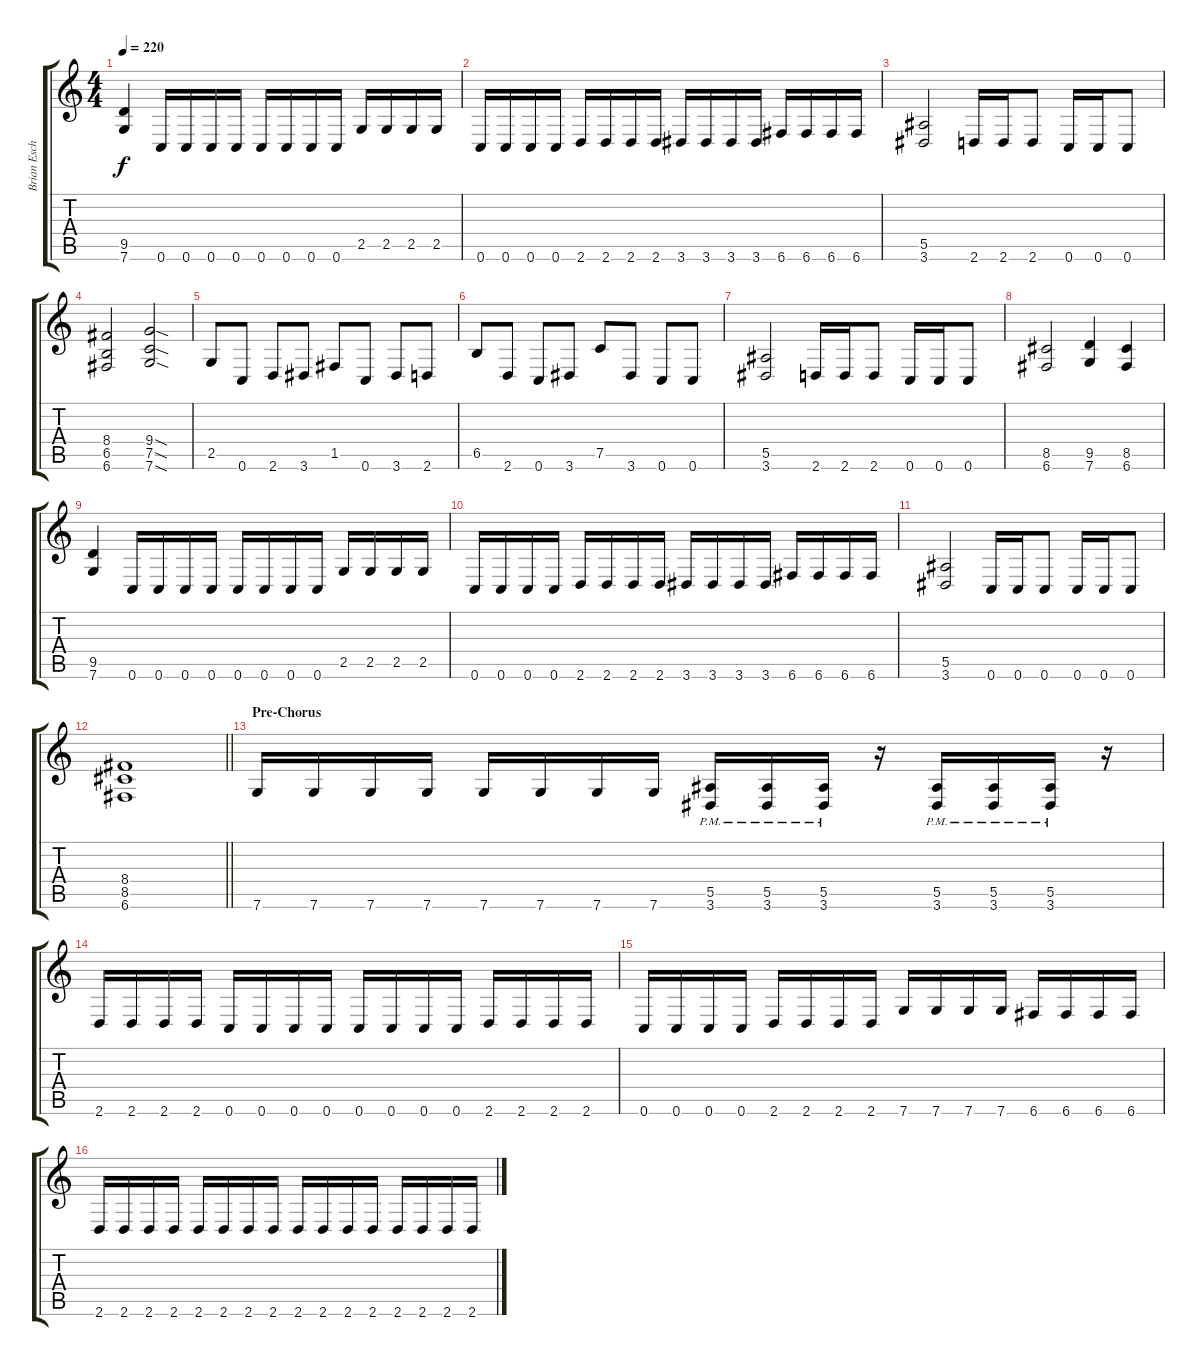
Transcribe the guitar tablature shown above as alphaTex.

\track ("Brian Eschbach" "Brian Esch") {instrument distortionguitar}
\staff {score tabs}
\tuning (C4 G3 Eb3 Bb2 F2 C2) {hide}
\ts (4 4)
\tempo 220
\clef g2
\ks c
(9.5 7.6).4{dy f} 0.6.16 0.6.16 0.6.16 0.6.16 0.6.16 0.6.16 0.6.16 0.6.16 2.5.16 2.5.16 2.5.16 2.5.16 |
0.6.16 0.6.16 0.6.16 0.6.16 2.6.16 2.6.16 2.6.16 2.6.16 3.6.16 3.6.16 3.6.16 3.6.16 6.6.16 6.6.16 6.6.16 6.6.16 |
(5.5 3.6).2 2.6.16 2.6.16 2.6.8 0.6.16 0.6.16 0.6.8 |
(8.4 6.5 6.6).2 (9.4{sod} 7.5{sod} 7.6{sod}).2 |
2.5.8 0.6.8 2.6.8 3.6.8 1.5.8 0.6.8 3.6.8 2.6.8 |
6.5.8 2.6.8 0.6.8 3.6.8 7.5.8 3.6.8 0.6.8 0.6.8 |
(5.5 3.6).2 2.6.16 2.6.16 2.6.8 0.6.16 0.6.16 0.6.8 |
(8.5 6.6).2 (9.5 7.6).4 (8.5 6.6).4 |
(9.5 7.6).4 0.6.16 0.6.16 0.6.16 0.6.16 0.6.16 0.6.16 0.6.16 0.6.16 2.5.16 2.5.16 2.5.16 2.5.16 |
0.6.16 0.6.16 0.6.16 0.6.16 2.6.16 2.6.16 2.6.16 2.6.16 3.6.16 3.6.16 3.6.16 3.6.16 6.6.16 6.6.16 6.6.16 6.6.16 |
(5.5 3.6).2 0.6.16 0.6.16 0.6.8 0.6.16 0.6.16 0.6.8 |
\barLineRight lightlight
(8.4 8.5 6.6).1 |
\section ("" "Pre-Chorus")
7.6.16 7.6.16 7.6.16 7.6.16 7.6.16 7.6.16 7.6.16 7.6.16 (5.5 3.6{pm}).16 (5.5 3.6{pm}).16 (5.5 3.6{pm}).16 r.16 (5.5 3.6{pm}).16 (5.5 3.6{pm}).16 (5.5 3.6{pm}).16 r.16 |
2.6.16 2.6.16 2.6.16 2.6.16 0.6.16 0.6.16 0.6.16 0.6.16 0.6.16 0.6.16 0.6.16 0.6.16 2.6.16 2.6.16 2.6.16 2.6.16 |
0.6.16 0.6.16 0.6.16 0.6.16 2.6.16 2.6.16 2.6.16 2.6.16 7.6.16 7.6.16 7.6.16 7.6.16 6.6.16 6.6.16 6.6.16 6.6.16 |
2.6.16 2.6.16 2.6.16 2.6.16 2.6.16 2.6.16 2.6.16 2.6.16 2.6.16 2.6.16 2.6.16 2.6.16 2.6.16 2.6.16 2.6.16 2.6.16
